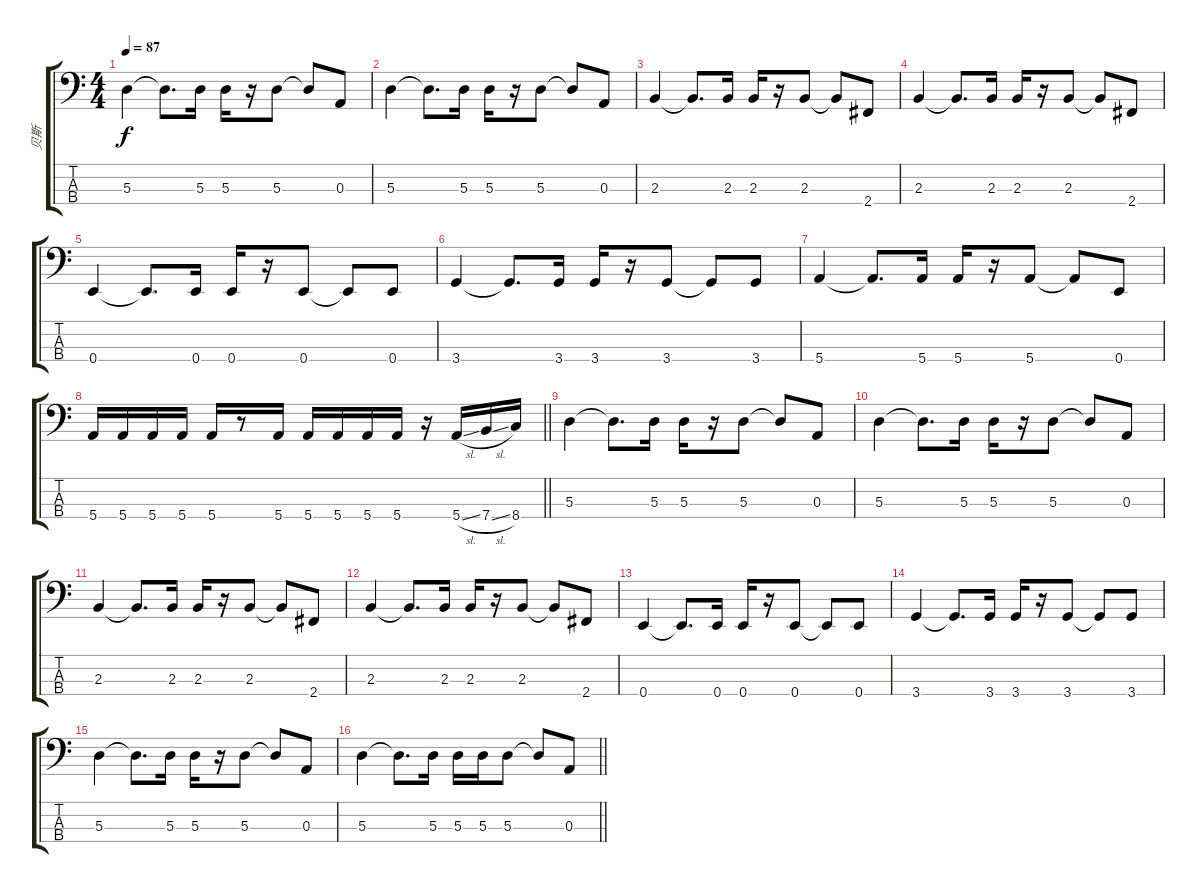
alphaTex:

\track ("贝斯" "贝斯") {instrument electricbassfinger}
\staff {score tabs}
\tuning (G2 D2 A1 E1) {hide}
\ts (4 4)
\section ("" "")
\tempo 87
\clef f4
\ks c
5.3.4{dy f} 5.3{t}.8{d} 5.3.16 5.3.16 r.16 5.3.8 5.3{t}.8 0.3.8 |
5.3.4 5.3{t}.8{d} 5.3.16 5.3.16 r.16 5.3.8 5.3{t}.8 0.3.8 |
2.3.4 2.3{t}.8{d} 2.3.16 2.3.16 r.16 2.3.8 2.3{t}.8 2.4.8 |
2.3.4 2.3{t}.8{d} 2.3.16 2.3.16 r.16 2.3.8 2.3{t}.8 2.4.8 |
0.4.4 0.4{t}.8{d} 0.4.16 0.4.16 r.16 0.4.8 0.4{t}.8 0.4.8 |
3.4.4 3.4{t}.8{d} 3.4.16 3.4.16 r.16 3.4.8 3.4{t}.8 3.4.8 |
5.4.4 5.4{t}.8{d} 5.4.16 5.4.16 r.16 5.4.8 5.4{t}.8 0.4.8 |
\barLineRight lightlight
5.4.16 5.4.16 5.4.16 5.4.16 5.4.16 r.8 5.4.16 5.4.16 5.4.16 5.4.16 5.4.16 r.16 5.4{sl}.16 7.4{sl}.16 8.4.16 |
5.3.4 5.3{t}.8{d} 5.3.16 5.3.16 r.16 5.3.8 5.3{t}.8 0.3.8 |
5.3.4 5.3{t}.8{d} 5.3.16 5.3.16 r.16 5.3.8 5.3{t}.8 0.3.8 |
2.3.4 2.3{t}.8{d} 2.3.16 2.3.16 r.16 2.3.8 2.3{t}.8 2.4.8 |
2.3.4 2.3{t}.8{d} 2.3.16 2.3.16 r.16 2.3.8 2.3{t}.8 2.4.8 |
0.4.4 0.4{t}.8{d} 0.4.16 0.4.16 r.16 0.4.8 0.4{t}.8 0.4.8 |
3.4.4 3.4{t}.8{d} 3.4.16 3.4.16 r.16 3.4.8 3.4{t}.8 3.4.8 |
5.3.4 5.3{t}.8{d} 5.3.16 5.3.16 r.16 5.3.8 5.3{t}.8 0.3.8 |
\barLineRight lightlight
5.3.4 5.3{t}.8{d} 5.3.16 5.3.16 5.3.16 5.3.8 5.3{t}.8 0.3.8
